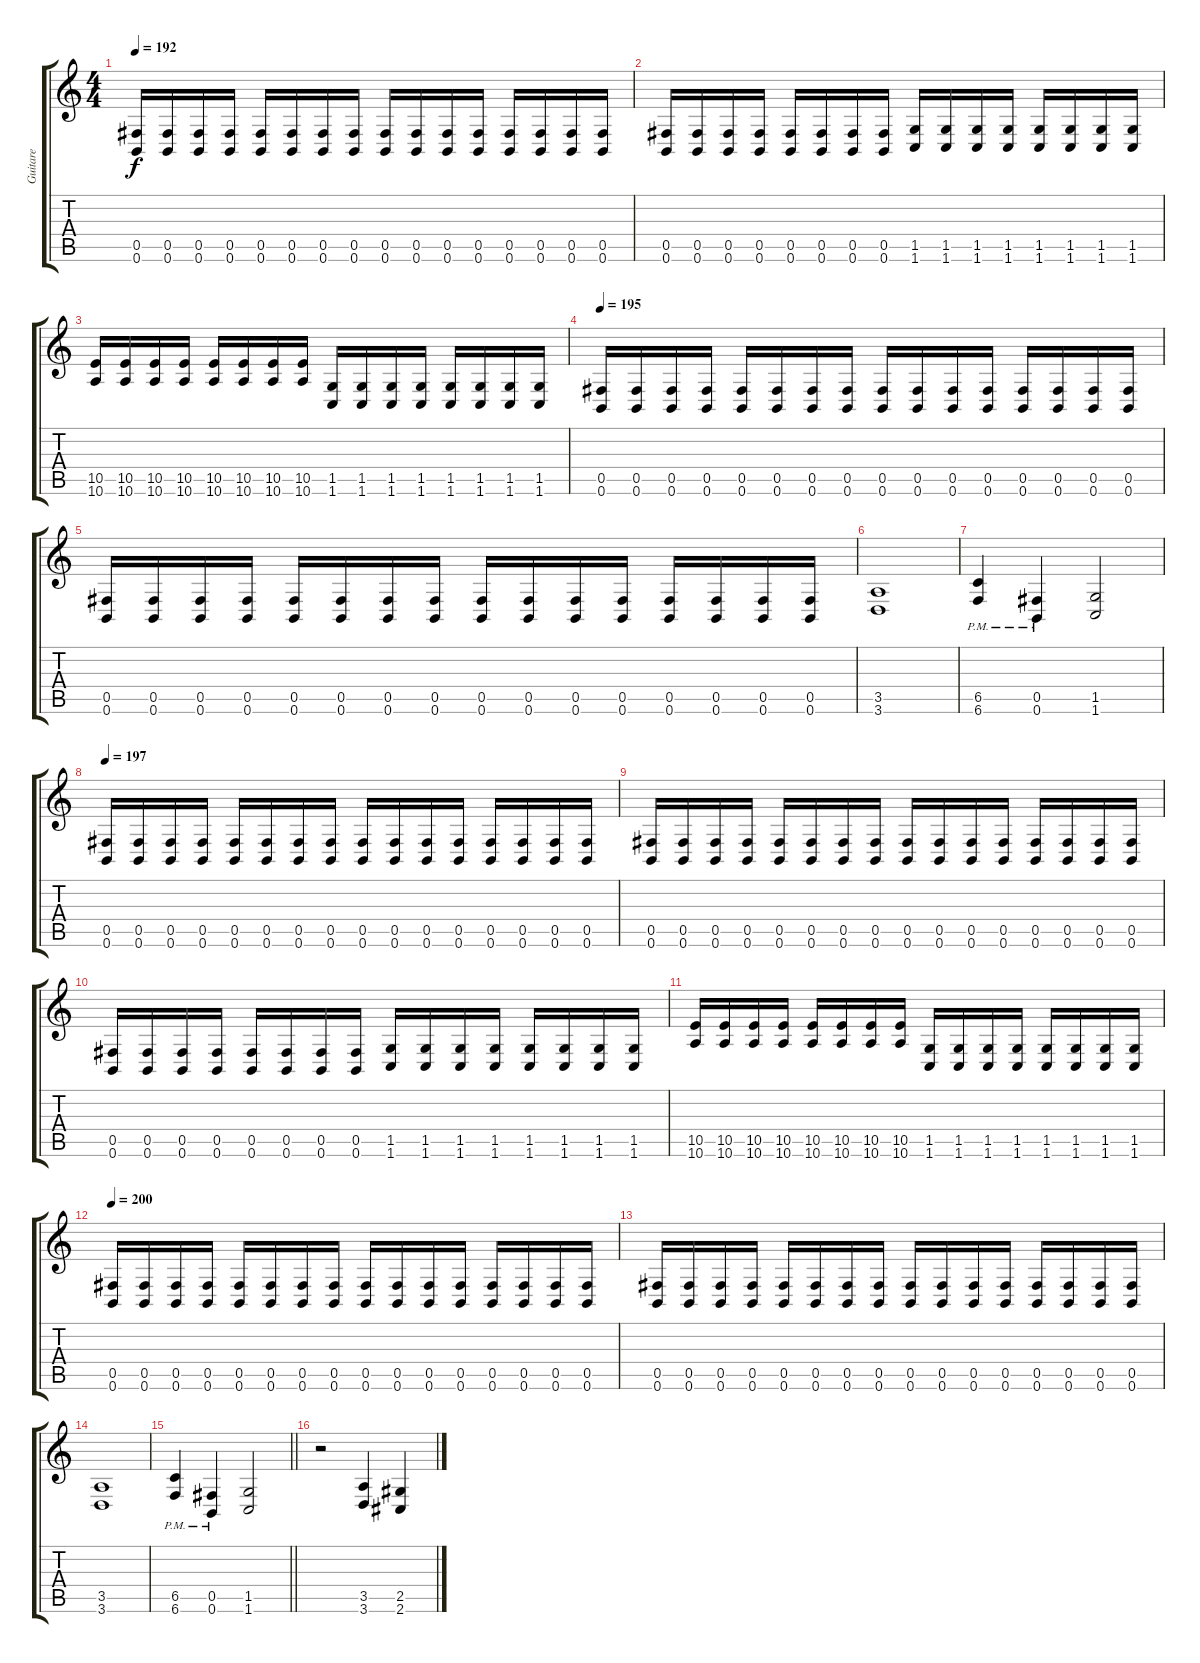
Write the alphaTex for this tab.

\track ("Guitare" "Guitare") {instrument distortionguitar}
\staff {score tabs}
\tuning (B3 Gb3 D3 B2 Gb2 B1) {hide}
\ts (4 4)
\tempo 192
\clef g2
\ks c
(0.5 0.6).16{dy f} (0.5 0.6).16 (0.5 0.6).16 (0.5 0.6).16 (0.5 0.6).16 (0.5 0.6).16 (0.5 0.6).16 (0.5 0.6).16 (0.5 0.6).16 (0.5 0.6).16 (0.5 0.6).16 (0.5 0.6).16 (0.5 0.6).16 (0.5 0.6).16 (0.5 0.6).16 (0.5 0.6).16 |
(0.5 0.6).16 (0.5 0.6).16 (0.5 0.6).16 (0.5 0.6).16 (0.5 0.6).16 (0.5 0.6).16 (0.5 0.6).16 (0.5 0.6).16 (1.5 1.6).16 (1.5 1.6).16 (1.5 1.6).16 (1.5 1.6).16 (1.5 1.6).16 (1.5 1.6).16 (1.5 1.6).16 (1.5 1.6).16 |
(10.5 10.6).16 (10.5 10.6).16 (10.5 10.6).16 (10.5 10.6).16 (10.5 10.6).16 (10.5 10.6).16 (10.5 10.6).16 (10.5 10.6).16 (1.5 1.6).16 (1.5 1.6).16 (1.5 1.6).16 (1.5 1.6).16 (1.5 1.6).16 (1.5 1.6).16 (1.5 1.6).16 (1.5 1.6).16 |
\tempo 195
(0.5 0.6).16 (0.5 0.6).16 (0.5 0.6).16 (0.5 0.6).16 (0.5 0.6).16 (0.5 0.6).16 (0.5 0.6).16 (0.5 0.6).16 (0.5 0.6).16 (0.5 0.6).16 (0.5 0.6).16 (0.5 0.6).16 (0.5 0.6).16 (0.5 0.6).16 (0.5 0.6).16 (0.5 0.6).16 |
(0.5 0.6).16 (0.5 0.6).16 (0.5 0.6).16 (0.5 0.6).16 (0.5 0.6).16 (0.5 0.6).16 (0.5 0.6).16 (0.5 0.6).16 (0.5 0.6).16 (0.5 0.6).16 (0.5 0.6).16 (0.5 0.6).16 (0.5 0.6).16 (0.5 0.6).16 (0.5 0.6).16 (0.5 0.6).16 |
(3.5 3.6).1 |
(6.5{pm} 6.6{pm}).4 (0.5{pm} 0.6{pm}).4 (1.5 1.6).2 |
\tempo 197
(0.5 0.6).16 (0.5 0.6).16 (0.5 0.6).16 (0.5 0.6).16 (0.5 0.6).16 (0.5 0.6).16 (0.5 0.6).16 (0.5 0.6).16 (0.5 0.6).16 (0.5 0.6).16 (0.5 0.6).16 (0.5 0.6).16 (0.5 0.6).16 (0.5 0.6).16 (0.5 0.6).16 (0.5 0.6).16 |
(0.5 0.6).16 (0.5 0.6).16 (0.5 0.6).16 (0.5 0.6).16 (0.5 0.6).16 (0.5 0.6).16 (0.5 0.6).16 (0.5 0.6).16 (0.5 0.6).16 (0.5 0.6).16 (0.5 0.6).16 (0.5 0.6).16 (0.5 0.6).16 (0.5 0.6).16 (0.5 0.6).16 (0.5 0.6).16 |
(0.5 0.6).16 (0.5 0.6).16 (0.5 0.6).16 (0.5 0.6).16 (0.5 0.6).16 (0.5 0.6).16 (0.5 0.6).16 (0.5 0.6).16 (1.5 1.6).16 (1.5 1.6).16 (1.5 1.6).16 (1.5 1.6).16 (1.5 1.6).16 (1.5 1.6).16 (1.5 1.6).16 (1.5 1.6).16 |
(10.5 10.6).16 (10.5 10.6).16 (10.5 10.6).16 (10.5 10.6).16 (10.5 10.6).16 (10.5 10.6).16 (10.5 10.6).16 (10.5 10.6).16 (1.5 1.6).16 (1.5 1.6).16 (1.5 1.6).16 (1.5 1.6).16 (1.5 1.6).16 (1.5 1.6).16 (1.5 1.6).16 (1.5 1.6).16 |
\tempo 200
(0.5 0.6).16 (0.5 0.6).16 (0.5 0.6).16 (0.5 0.6).16 (0.5 0.6).16 (0.5 0.6).16 (0.5 0.6).16 (0.5 0.6).16 (0.5 0.6).16 (0.5 0.6).16 (0.5 0.6).16 (0.5 0.6).16 (0.5 0.6).16 (0.5 0.6).16 (0.5 0.6).16 (0.5 0.6).16 |
(0.5 0.6).16 (0.5 0.6).16 (0.5 0.6).16 (0.5 0.6).16 (0.5 0.6).16 (0.5 0.6).16 (0.5 0.6).16 (0.5 0.6).16 (0.5 0.6).16 (0.5 0.6).16 (0.5 0.6).16 (0.5 0.6).16 (0.5 0.6).16 (0.5 0.6).16 (0.5 0.6).16 (0.5 0.6).16 |
(3.5 3.6).1 |
\barLineRight lightlight
(6.5{pm} 6.6{pm}).4 (0.5{pm} 0.6{pm}).4 (1.5 1.6).2 |
r.2 (3.5 3.6).4 (2.5 2.6).4
